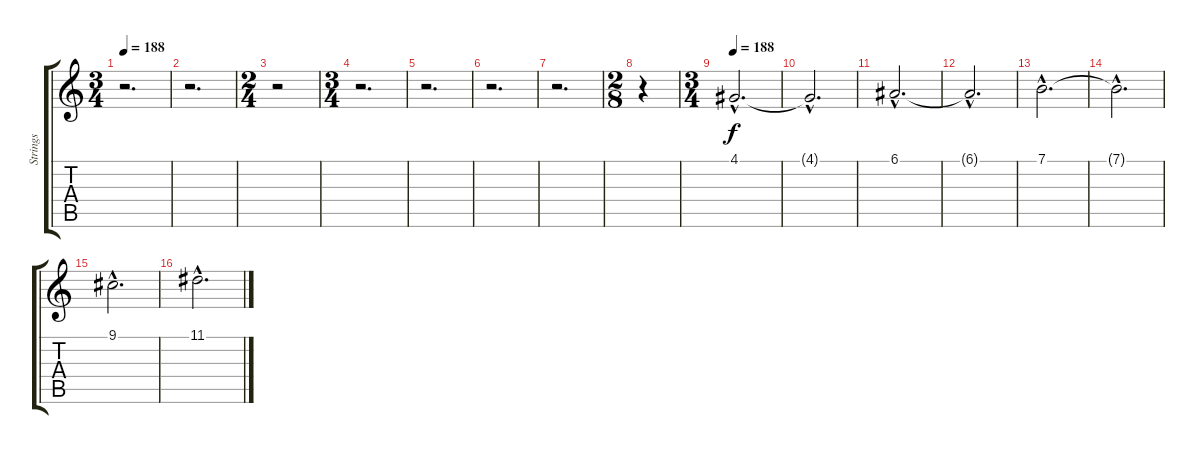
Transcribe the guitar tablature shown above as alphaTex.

\track ("Strings" "Strings") {instrument stringensemble1}
\staff {score tabs}
\tuning (E4 B3 G3 D3 A2 E2) {hide}
\ts (3 4)
\tempo 188
\clef g2
\ks c
r.2{d dy f} |
r.2{d} |
\ts (2 4)
r.2 |
\ts (3 4)
r.2{d} |
r.2{d} |
r.2{d} |
r.2{d} |
\ts (2 8)
r.4 |
\ts (3 4)
\tempo 188
4.1{hac}.2{d volume 13 instrument stringensemble2} |
4.1{hac t}.2{d} |
6.1{hac}.2{d} |
6.1{hac t}.2{d} |
7.1{hac}.2{d} |
7.1{hac t}.2{d} |
9.1{hac}.2{d} |
11.1{hac}.2{d}
